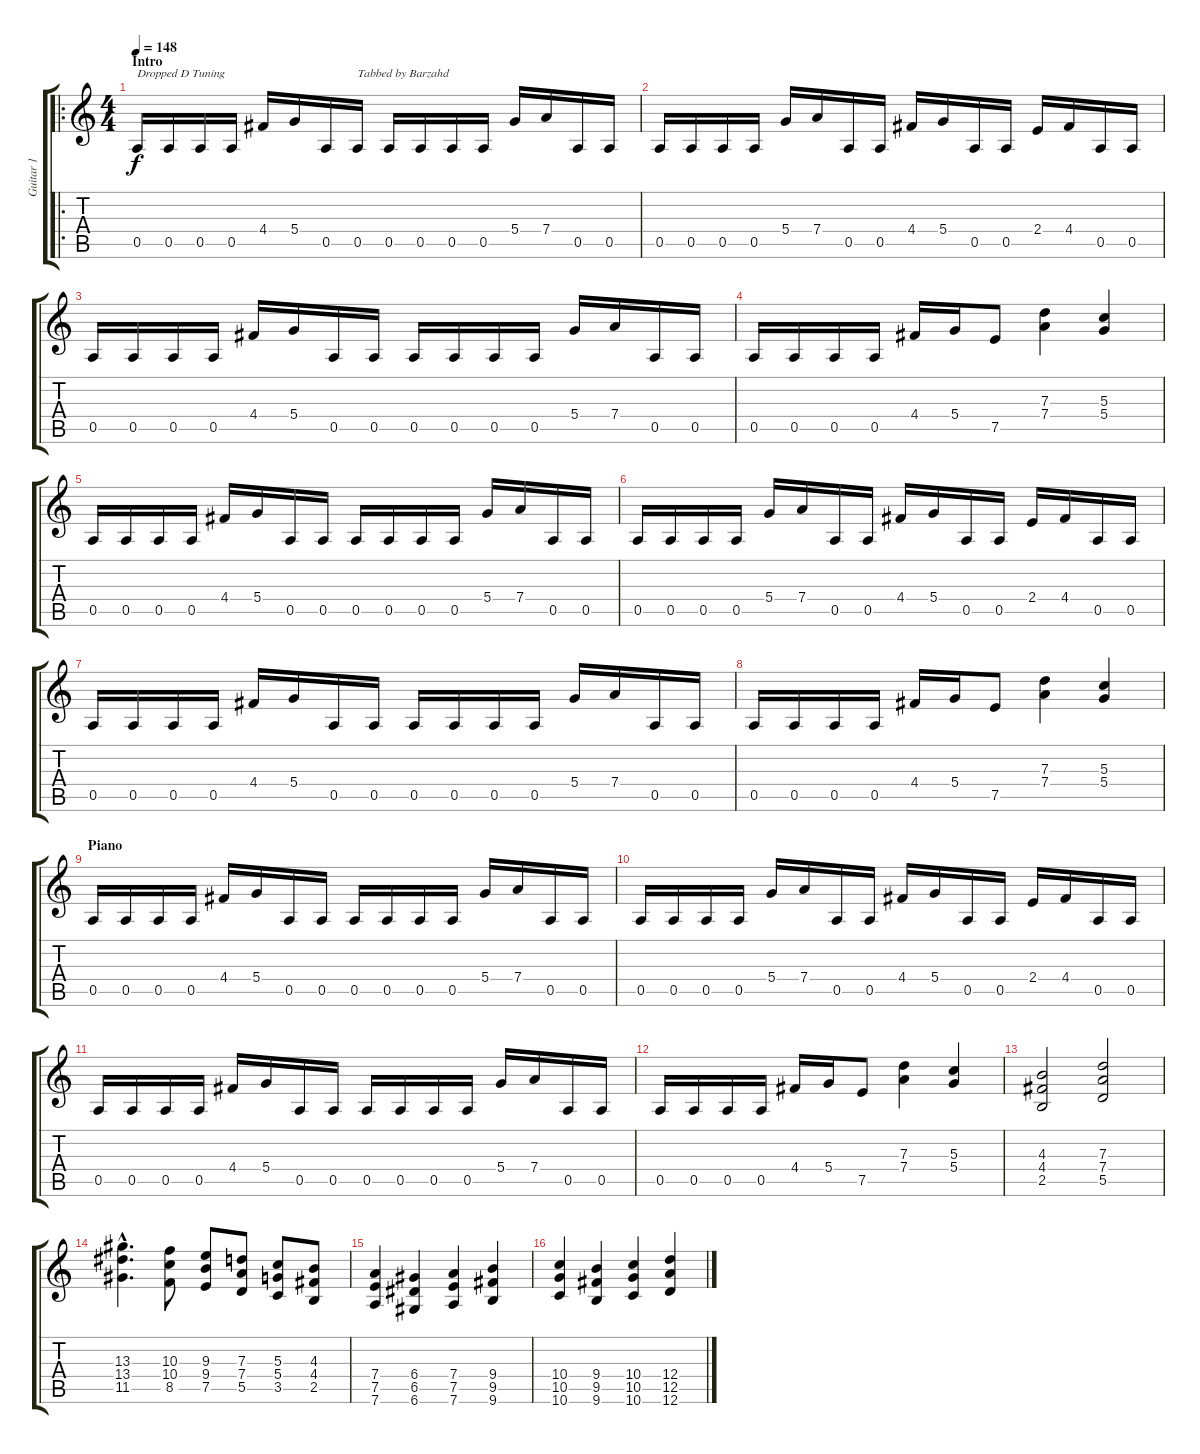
\track ("Guitar 1" "Guitar 1") {instrument distortionguitar}
\staff {score tabs}
\tuning (E4 B3 G3 D3 A2 D2) {hide}
\ro
\ts (4 4)
\section ("" "Intro")
\tempo 148
\clef g2
\ks c
0.5.16{txt "Dropped D Tuning" dy f volume 13 instrument distortionguitar} 0.5.16 0.5.16 0.5.16 4.4.16 5.4.16 0.5.16 0.5.16{txt "Tabbed by Barzahd"} 0.5.16 0.5.16 0.5.16 0.5.16 5.4.16 7.4.16 0.5.16 0.5.16 |
0.5.16 0.5.16 0.5.16 0.5.16 5.4.16 7.4.16 0.5.16 0.5.16 4.4.16 5.4.16 0.5.16 0.5.16 2.4.16 4.4.16 0.5.16 0.5.16 |
0.5.16 0.5.16 0.5.16 0.5.16 4.4.16 5.4.16 0.5.16 0.5.16 0.5.16 0.5.16 0.5.16 0.5.16 5.4.16 7.4.16 0.5.16 0.5.16 |
0.5.16 0.5.16 0.5.16 0.5.16 4.4.16 5.4.16 7.5.8 (7.3 7.4).4 (5.3 5.4).4 |
0.5.16 0.5.16 0.5.16 0.5.16 4.4.16 5.4.16 0.5.16 0.5.16 0.5.16 0.5.16 0.5.16 0.5.16 5.4.16 7.4.16 0.5.16 0.5.16 |
0.5.16 0.5.16 0.5.16 0.5.16 5.4.16 7.4.16 0.5.16 0.5.16 4.4.16 5.4.16 0.5.16 0.5.16 2.4.16 4.4.16 0.5.16 0.5.16 |
0.5.16 0.5.16 0.5.16 0.5.16 4.4.16 5.4.16 0.5.16 0.5.16 0.5.16 0.5.16 0.5.16 0.5.16 5.4.16 7.4.16 0.5.16 0.5.16 |
0.5.16 0.5.16 0.5.16 0.5.16 4.4.16 5.4.16 7.5.8 (7.3 7.4).4 (5.3 5.4).4 |
\section ("" "Piano")
0.5.16 0.5.16 0.5.16 0.5.16 4.4.16 5.4.16 0.5.16 0.5.16 0.5.16 0.5.16 0.5.16 0.5.16 5.4.16 7.4.16 0.5.16 0.5.16 |
0.5.16 0.5.16 0.5.16 0.5.16 5.4.16 7.4.16 0.5.16 0.5.16 4.4.16 5.4.16 0.5.16 0.5.16 2.4.16 4.4.16 0.5.16 0.5.16 |
0.5.16 0.5.16 0.5.16 0.5.16 4.4.16 5.4.16 0.5.16 0.5.16 0.5.16 0.5.16 0.5.16 0.5.16 5.4.16 7.4.16 0.5.16 0.5.16 |
0.5.16 0.5.16 0.5.16 0.5.16 4.4.16 5.4.16 7.5.8 (7.3 7.4).4 (5.3 5.4).4 |
(4.3 4.4 2.5).2 (7.3 7.4 5.5).2 |
(13.3{hac} 13.4{hac} 11.5{hac}).4{d} (10.3 10.4 8.5).8 (9.3 9.4 7.5).8 (7.3 7.4 5.5).8 (5.3 5.4 3.5).8 (4.3 4.4 2.5).8 |
(7.4 7.5 7.6).4 (6.4 6.5 6.6).4 (7.4 7.5 7.6).4 (9.4 9.5 9.6).4 |
(10.4 10.5 10.6).4 (9.4 9.5 9.6).4 (10.4 10.5 10.6).4 (12.4 12.5 12.6).4
